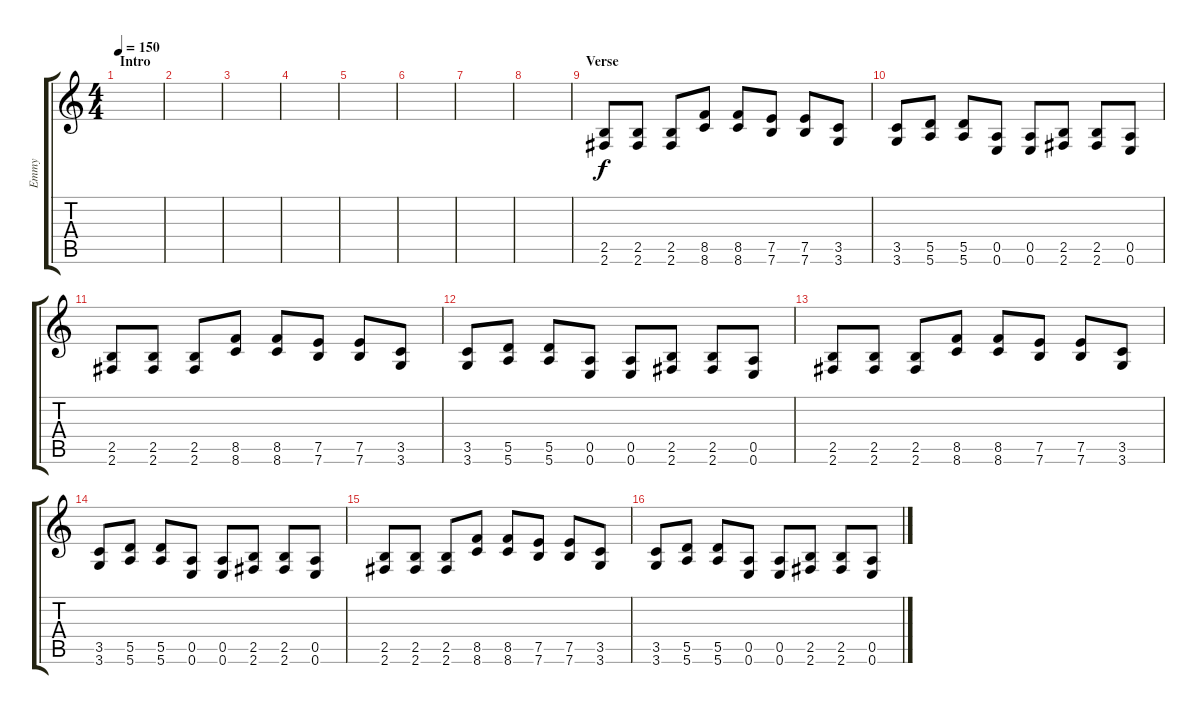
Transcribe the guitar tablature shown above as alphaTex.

\track ("Emmy" "Emmy") {instrument overdrivenguitar}
\staff {score tabs}
\tuning (E4 B3 G3 D3 A2 E2) {hide}
\ts (4 4)
\section ("" "Intro")
\tempo 150
\clef g2
\ks c
|
|
|
|
|
|
|
|
\section ("" "Verse")
(2.5 2.6).8 (2.5 2.6).8 (2.5 2.6).8 (8.5 8.6).8 (8.5 8.6).8 (7.5 7.6).8 (7.5 7.6).8 (3.5 3.6).8 |
(3.5 3.6).8 (5.5 5.6).8 (5.5 5.6).8 (0.5 0.6).8 (0.5 0.6).8 (2.5 2.6).8 (2.5 2.6).8 (0.5 0.6).8 |
(2.5 2.6).8 (2.5 2.6).8 (2.5 2.6).8 (8.5 8.6).8 (8.5 8.6).8 (7.5 7.6).8 (7.5 7.6).8 (3.5 3.6).8 |
(3.5 3.6).8 (5.5 5.6).8 (5.5 5.6).8 (0.5 0.6).8 (0.5 0.6).8 (2.5 2.6).8 (2.5 2.6).8 (0.5 0.6).8 |
(2.5 2.6).8 (2.5 2.6).8 (2.5 2.6).8 (8.5 8.6).8 (8.5 8.6).8 (7.5 7.6).8 (7.5 7.6).8 (3.5 3.6).8 |
(3.5 3.6).8 (5.5 5.6).8 (5.5 5.6).8 (0.5 0.6).8 (0.5 0.6).8 (2.5 2.6).8 (2.5 2.6).8 (0.5 0.6).8 |
(2.5 2.6).8 (2.5 2.6).8 (2.5 2.6).8 (8.5 8.6).8 (8.5 8.6).8 (7.5 7.6).8 (7.5 7.6).8 (3.5 3.6).8 |
(3.5 3.6).8 (5.5 5.6).8 (5.5 5.6).8 (0.5 0.6).8 (0.5 0.6).8 (2.5 2.6).8 (2.5 2.6).8 (0.5 0.6).8
